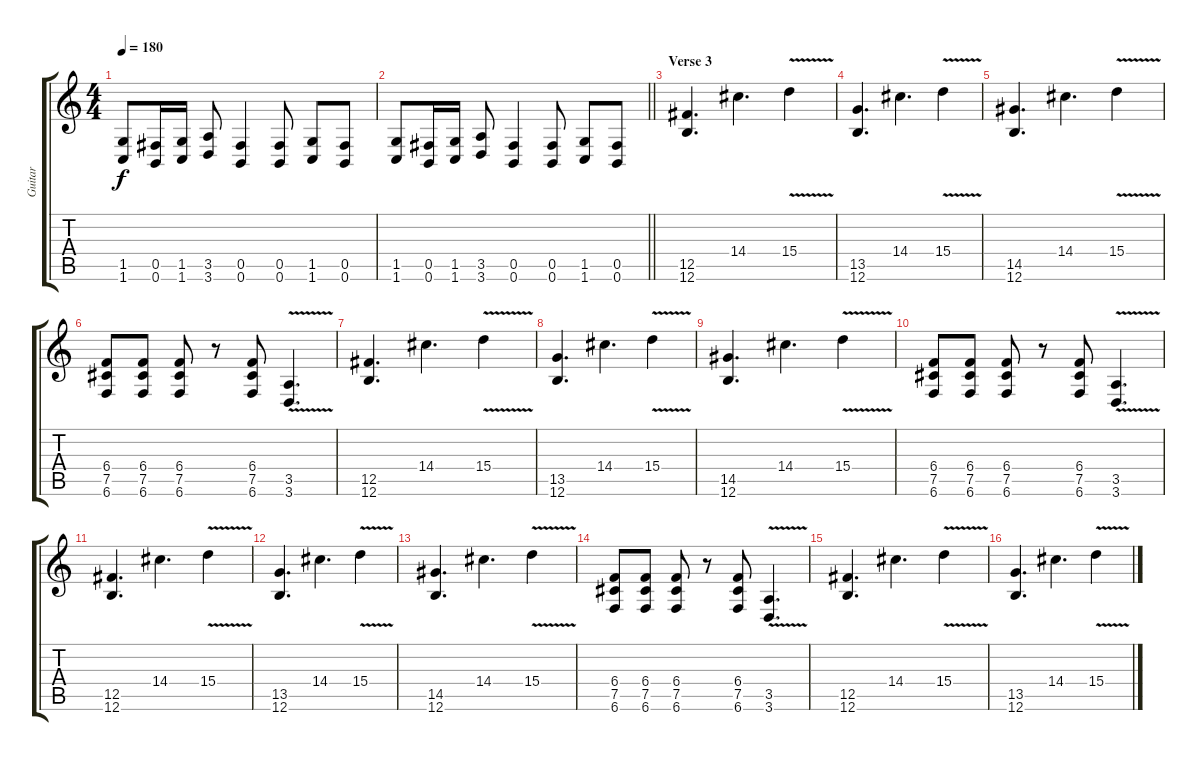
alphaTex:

\track ("Guitar" "Guitar") {instrument distortionguitar}
\staff {score tabs}
\tuning (Db4 Ab3 E3 B2 Gb2 B1) {hide}
\ts (4 4)
\tempo 180
\clef g2
\ks c
(1.5 1.6).8{dy f} (0.5 0.6).16 (1.5 1.6).16 (3.5 3.6).8 (0.5 0.6).4 (0.5 0.6).8 (1.5 1.6).8 (0.5 0.6).8 |
\barLineRight lightlight
(1.5 1.6).8 (0.5 0.6).16 (1.5 1.6).16 (3.5 3.6).8 (0.5 0.6).4 (0.5 0.6).8 (1.5 1.6).8 (0.5 0.6).8 |
\section ("" "Verse 3")
(12.5 12.6).4{d} 14.4.4{d} 15.4{v}.4 |
(13.5 12.6).4{d} 14.4.4{d} 15.4{v}.4 |
(14.5 12.6).4{d} 14.4.4{d} 15.4{v}.4 |
(6.4 7.5 6.6).8 (6.4 7.5 6.6).8 (6.4 7.5 6.6).8 r.8 (6.4 7.5 6.6).8 (3.5{v} 3.6).4{d} |
(12.5 12.6).4{d} 14.4.4{d} 15.4{v}.4 |
(13.5 12.6).4{d} 14.4.4{d} 15.4{v}.4 |
(14.5 12.6).4{d} 14.4.4{d} 15.4{v}.4 |
(6.4 7.5 6.6).8 (6.4 7.5 6.6).8 (6.4 7.5 6.6).8 r.8 (6.4 7.5 6.6).8 (3.5{v} 3.6).4{d} |
(12.5 12.6).4{d} 14.4.4{d} 15.4{v}.4 |
(13.5 12.6).4{d} 14.4.4{d} 15.4{v}.4 |
(14.5 12.6).4{d} 14.4.4{d} 15.4{v}.4 |
(6.4 7.5 6.6).8 (6.4 7.5 6.6).8 (6.4 7.5 6.6).8 r.8 (6.4 7.5 6.6).8 (3.5{v} 3.6).4{d} |
(12.5 12.6).4{d} 14.4.4{d} 15.4{v}.4 |
(13.5 12.6).4{d} 14.4.4{d} 15.4{v}.4
